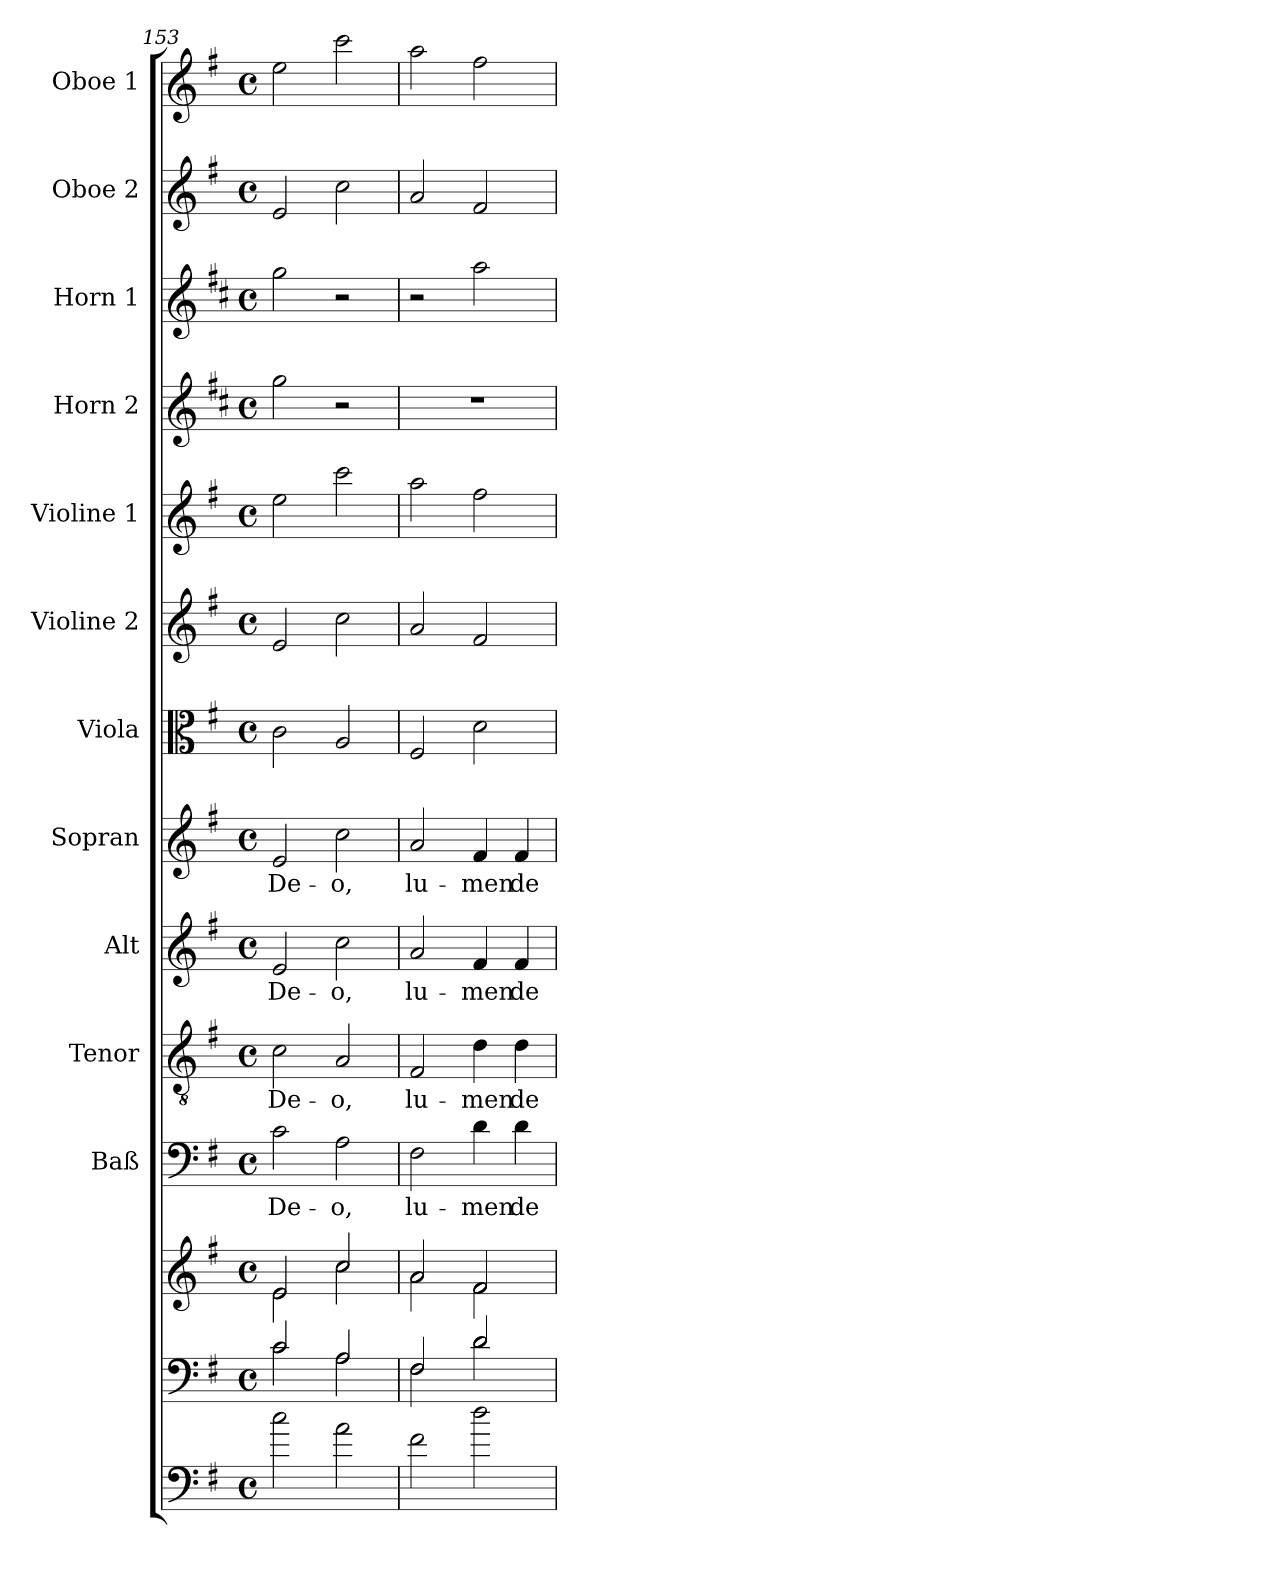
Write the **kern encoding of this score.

**kern	**kern	**kern	**kern	**text	**kern	**text	**kern	**text	**kern	**text	**kern	**kern	**kern	**kern	**kern	**kern	**kern
*part13	*part12	*part12	*part11	*part11	*part10	*part10	*part9	*part9	*part8	*part8	*part7	*part6	*part5	*part4	*part3	*part2	*part1
*staff14	*staff13	*staff12	*staff11	*staff11	*staff10	*staff10	*staff9	*staff9	*staff8	*staff8	*staff7	*staff6	*staff5	*staff4	*staff3	*staff2	*staff1
*	*	*	*I"Baß	*	*I"Tenor	*	*I"Alt	*	*I"Sopran	*	*I"Viola	*I"Violine 2	*I"Violine 1	*I"Horn 2	*I"Horn 1	*I"Oboe 2	*I"Oboe 1
*	*	*	*I'Baß	*	*I'Ten	*	*I'Alt	*	*I'Sop	*	*I'Vla.	*I'Vln. 2	*I'Vln. 1	*I'Hrn. 2	*I'Hrn. 1	*I'Ob. 2	*I'Ob. 1
*clefF4	*clefF4	*clefG2	*clefF4	*	*clefGv2	*	*clefG2	*	*clefG2	*	*clefC3	*clefG2	*clefG2	*clefG2	*clefG2	*clefG2	*clefG2
*ITrd7c12	*	*	*	*	*	*	*	*	*	*	*	*	*	*ITrd4c7	*ITrd4c7	*	*
*k[f#]	*k[f#]	*k[f#]	*k[f#]	*	*k[f#]	*	*k[f#]	*	*k[f#]	*	*k[f#]	*k[f#]	*k[f#]	*k[f#]	*k[f#]	*k[f#]	*k[f#]
*G:	*G:	*G:	*G:	*	*G:	*	*G:	*	*G:	*	*G:	*G:	*G:	*G:	*G:	*G:	*G:
*M4/4	*M4/4	*M4/4	*M4/4	*	*M4/4	*	*M4/4	*	*M4/4	*	*M4/4	*M4/4	*M4/4	*M4/4	*M4/4	*M4/4	*M4/4
*met(c)	*met(c)	*met(c)	*met(c)	*	*met(c)	*	*met(c)	*	*met(c)	*	*met(c)	*met(c)	*met(c)	*met(c)	*met(c)	*met(c)	*met(c)
=153	=153	=153	=153	=153	=153	=153	=153	=153	=153	=153	=153	=153	=153	=153	=153	=153	=153
*	*^	*^	*	*	*	*	*	*	*	*	*	*	*	*	*	*	*
!	!	!	!	!	!	!LO:LY:b	!	!LO:LY:b	!	!LO:LY:b	!	!LO:LY:b	!	!	!	!	!	!	!
2c\	2c/	2c\	2e/	2e\	2c\	De-	2c\	De-	2e/	De-	2e/	De-	2c\	2e/	2ee\	2cc\	2cc\	2e/	2ee\
!	!	!	!	!	!	!LO:LY:b	!	!LO:LY:b	!	!LO:LY:b	!	!LO:LY:b	!	!	!	!	!	!	!
2A\	2A/	2A\	2cc/	2cc\	2A\	-o,	2A/	-o,	2cc\	-o,	2cc\	-o,	2A/	2cc\	2ccc\	2r	2r	2cc\	2ccc\
=154	=154	=154	=154	=154	=154	=154	=154	=154	=154	=154	=154	=154	=154	=154	=154	=154	=154	=154	=154
!	!	!	!	!	!	!LO:LY:b	!	!LO:LY:b	!	!LO:LY:b	!	!LO:LY:b	!	!	!	!	!	!	!
2F#\	2F#/	2F#\	2a/	2a\	2F#\	lu-	2F#/	lu-	2a/	lu-	2a/	lu-	2F#/	2a/	2aa\	1r	2r	2a/	2aa\
!	!	!	!	!	!	!LO:LY:b	!	!LO:LY:b	!	!LO:LY:b	!	!LO:LY:b	!	!	!	!	!	!	!
2d\	2d/	2d\	2f#/	2f#\	4d\	-men	4d\	-men	4f#/	-men	4f#/	-men	2d\	2f#/	2ff#\	.	2dd\	2f#/	2ff#\
!	!	!	!	!	!	!LO:LY:b	!	!LO:LY:b	!	!LO:LY:b	!	!LO:LY:b	!	!	!	!	!	!	!
.	.	.	.	.	4d\	de	4d\	de	4f#/	de	4f#/	de	.	.	.	.	.	.	.
*	*v	*v	*	*	*	*	*	*	*	*	*	*	*	*	*	*	*	*	*
*	*	*v	*v	*	*	*	*	*	*	*	*	*	*	*	*	*	*	*
=	=	=	=	=	=	=	=	=	=	=	=	=	=	=	=	=	=
*-	*-	*-	*-	*-	*-	*-	*-	*-	*-	*-	*-	*-	*-	*-	*-	*-	*-
